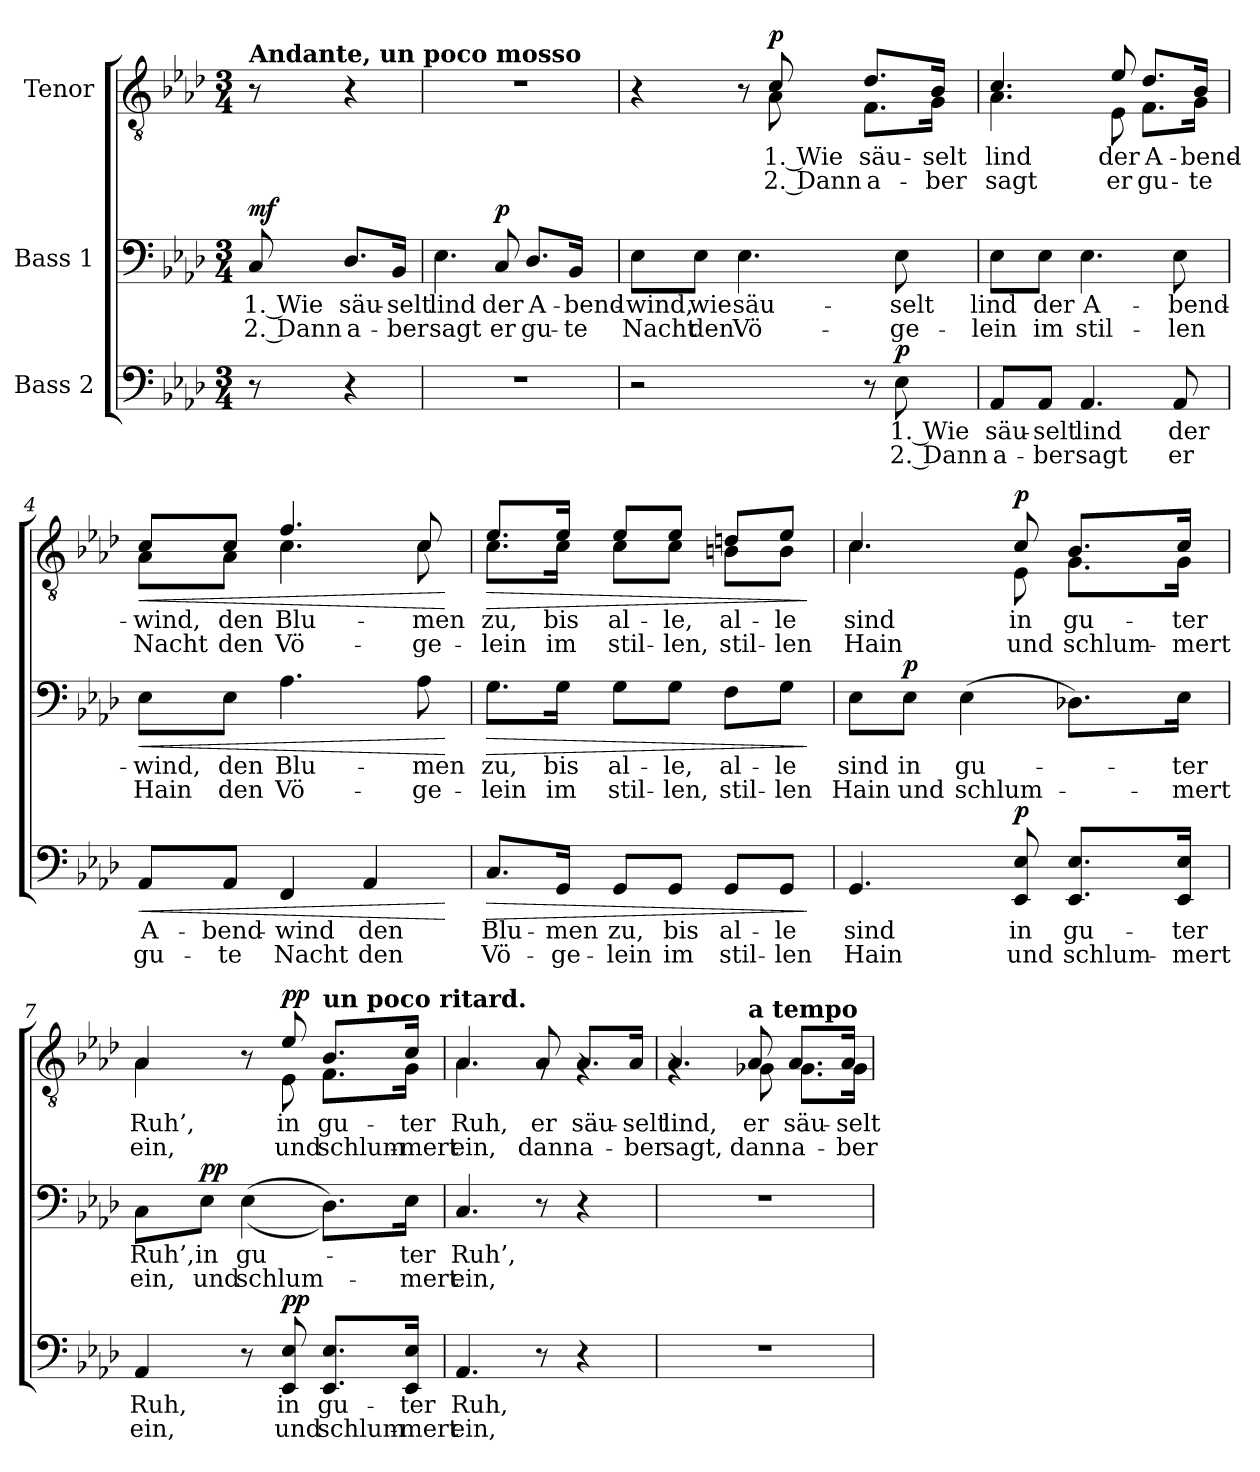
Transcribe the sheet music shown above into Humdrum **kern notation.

**kern	**text	**text	**dynam	**kern	**text	**text	**dynam	**kern	**text	**text	**dynam
*part3	*part3	*part3	*part3	*part2	*part2	*part2	*part2	*part1	*part1	*part1	*part1
*staff3	*staff3	*staff3	*staff3	*staff2	*staff2	*staff2	*staff2	*staff1	*staff1	*staff1	*staff1
*I"Bass 2	*	*	*	*I"Bass 1	*	*	*	*I"Tenor	*	*	*
*clefF4	*	*	*	*clefF4	*	*	*	*clefGv2	*	*	*
*k[b-e-a-d-]	*	*	*	*k[b-e-a-d-]	*	*	*	*k[b-e-a-d-]	*	*	*
*M3/4	*	*	*	*M3/4	*	*	*	*M3/4	*	*	*
=	=	=	=	=	=	=	=	=	=	=	=
!	!	!	!	!	!	!	!	!LO:TX:a:B:t=Andante, un poco mosso	!	!	!
!	!	!	!	!	!LO:LY:b	!LO:LY:b	!LO:DY:a	!	!	!	!
8r	.	.	.	8C/	1. Wie	2. Dann	mf	8r	.	.	.
!	!	!	!	!	!LO:LY:b	!LO:LY:b	!	!	!	!	!
4r	.	.	.	8.D-/L	säu-	a-	.	4r	.	.	.
!	!	!	!	!	!LO:LY:b	!LO:LY:b	!	!	!	!	!
.	.	.	.	16BB-/Jk	-selt	-ber	.	.	.	.	.
=1	=1	=1	=1	=1	=1	=1	=1	=1	=1	=1	=1
!	!	!	!	!	!LO:LY:b	!LO:LY:b	!	!	!	!	!
2.r	.	.	.	4.E-\	lind	sagt	.	2.r	.	.	.
!	!	!	!	!	!LO:LY:b	!LO:LY:b	!LO:DY:a	!	!	!	!
.	.	.	.	8C/	der	er	p	.	.	.	.
!	!	!	!	!	!LO:LY:b	!LO:LY:b	!	!	!	!	!
.	.	.	.	8.D-/L	A-	gu-	.	.	.	.	.
!	!	!	!	!	!LO:LY:b	!LO:LY:b	!	!	!	!	!
.	.	.	.	16BB-/Jk	-bend-	-te	.	.	.	.	.
=2	=2	=2	=2	=2	=2	=2	=2	=2	=2	=2	=2
!	!	!	!	!	!LO:LY:b	!LO:LY:b	!	!	!	!	!
*	*	*	*	*	*	*	*	*^	*	*	*
2r	.	.	.	8E-\L	-wind,	Nacht	.	4r	4ryy	.	.	.
!	!	!	!	!	!LO:LY:b	!LO:LY:b	!	!	!	!	!	!
.	.	.	.	8E-\J	wie	den	.	.	.	.	.	.
!	!	!	!	!	!LO:LY:b	!LO:LY:b	!	!	!	!	!	!
.	.	.	.	4.E-\	säu-	Vö-	.	8r	8ryy	.	.	.
!	!	!	!	!	!	!	!	!	!	!LO:LY:b	!LO:LY:b	!LO:DY:a
.	.	.	.	.	.	.	.	8c/	8A-\	1. Wie	2. Dann	p
!	!	!	!	!	!	!	!	!	!	!LO:LY:b	!LO:LY:b	!
8r	.	.	.	.	.	.	.	8.d-/L	8.F\L	säu-	a-	.
!	!LO:LY:b	!LO:LY:b	!LO:DY:a	!	!LO:LY:b	!LO:LY:b	!	!	!	!	!	!
8E-\	1. Wie	2. Dann	p	8E-\	-selt	-ge-	.	.	.	.	.	.
!	!	!	!	!	!	!	!	!	!	!LO:LY:b	!LO:LY:b	!
.	.	.	.	.	.	.	.	16B-/Jk	16G\Jk	-selt	-ber	.
!!LO:LB:g=z	!!
=3	=3	=3	=3	=3	=3	=3	=3	=3	=3	=3	=3	=3
!	!LO:LY:b	!LO:LY:b	!	!	!LO:LY:b	!LO:LY:b	!	!	!	!LO:LY:b	!LO:LY:b	!
8AA-/L	säu-	a-	.	8E-\L	lind	-lein	.	4.c/	4.A-\	lind	sagt	.
!	!LO:LY:b	!LO:LY:b	!	!	!LO:LY:b	!LO:LY:b	!	!	!	!	!	!
8AA-/J	-selt	-ber	.	8E-\J	der	im	.	.	.	.	.	.
!	!LO:LY:b	!LO:LY:b	!	!	!LO:LY:b	!LO:LY:b	!	!	!	!	!	!
4.AA-/	lind	sagt	.	4.E-\	A-	stil-	.	.	.	.	.	.
!	!	!	!	!	!	!	!	!	!	!LO:LY:b	!LO:LY:b	!
.	.	.	.	.	.	.	.	8e-/	8E-\	der	er	.
!	!	!	!	!	!	!	!	!	!	!LO:LY:b	!LO:LY:b	!
.	.	.	.	.	.	.	.	8.d-/L	8.F\L	A-	gu-	.
!	!LO:LY:b	!LO:LY:b	!	!	!LO:LY:b	!LO:LY:b	!	!	!	!	!	!
8AA-/	der	er	.	8E-\	-bend-	-len	.	.	.	.	.	.
!	!	!	!	!	!	!	!	!	!	!LO:LY:b	!LO:LY:b	!
.	.	.	.	.	.	.	.	16B-/Jk	16G\Jk	-bend-	-te	.
=4	=4	=4	=4	=4	=4	=4	=4	=4	=4	=4	=4	=4
!	!LO:LY:b	!LO:LY:b	!LO:HP:b	!	!LO:LY:b	!LO:LY:b	!LO:HP:b	!	!	!LO:LY:b	!LO:LY:b	!LO:HP:b
8AA-/L	A-	gu-	<	8E-\L	-wind,	Hain	<	8c/L	8A-\L	-wind,	Nacht	<
!	!LO:LY:b	!LO:LY:b	!	!	!LO:LY:b	!LO:LY:b	!	!	!	!LO:LY:b	!LO:LY:b	!
8AA-/J	-bend-	-te	.	8E-\J	den	den	.	8c/J	8A-\J	den	den	.
!	!LO:LY:b	!LO:LY:b	!	!	!LO:LY:b	!LO:LY:b	!	!	!	!LO:LY:b	!LO:LY:b	!
4FF/	-wind	Nacht	.	4.A-\	Blu-	Vö-	.	4.f/	4.c\	Blu-	Vö-	.
!	!LO:LY:b	!LO:LY:b	!	!	!	!	!	!	!	!	!	!
4AA-/	den	den	.	.	.	.	.	.	.	.	.	.
!	!	!	!	!	!LO:LY:b	!LO:LY:b	!	!	!	!LO:LY:b	!LO:LY:b	!
.	.	.	.	8A-\	-men	-ge-	.	8c/	8c\	-men	-ge-	.
*	*	*	*	*	*	*	*	*v	*v	*	*	*
.	.	.	[	.	.	.	[	.	.	.	[
=5	=5	=5	=5	=5	=5	=5	=5	=5	=5	=5	=5
!	!LO:LY:b	!LO:LY:b	!LO:HP:b	!	!LO:LY:b	!LO:LY:b	!LO:HP:b	!	!LO:LY:b	!LO:LY:b	!LO:HP:b
*	*	*	*	*	*	*	*	*^	*	*	*
8.C/L	Blu-	Vö-	>	8.G\L	zu,	-lein	>	8.e-/L	8.c\L	zu,	-lein	>
!	!LO:LY:b	!LO:LY:b	!	!	!LO:LY:b	!LO:LY:b	!	!	!	!LO:LY:b	!LO:LY:b	!
16GG/Jk	-men	-ge-	.	16G\Jk	bis	im	.	16e-/Jk	16c\Jk	bis	im	.
!	!LO:LY:b	!LO:LY:b	!	!	!LO:LY:b	!LO:LY:b	!	!	!	!LO:LY:b	!LO:LY:b	!
8GG/L	zu,	-lein	.	8G\L	al-	stil-	.	8e-/L	8c\L	al-	stil-	.
!	!LO:LY:b	!LO:LY:b	!	!	!LO:LY:b	!LO:LY:b	!	!	!	!LO:LY:b	!LO:LY:b	!
8GG/J	bis	im	.	8G\J	-le,	-len,	.	8e-/J	8c\J	-le,	-len,	.
!	!LO:LY:b	!LO:LY:b	!	!	!LO:LY:b	!LO:LY:b	!	!	!	!LO:LY:b	!LO:LY:b	!
8GG/L	al-	stil-	.	8F\L	al-	stil-	.	8dn/L	8Bn\L	al-	stil-	.
!	!LO:LY:b	!LO:LY:b	!	!	!LO:LY:b	!LO:LY:b	!	!	!	!LO:LY:b	!LO:LY:b	!
8GG/J	-le	-len	.	8G\J	-le	-len	.	8e-/J	8B\J	-le	-len	.
*	*	*	*	*	*	*	*	*v	*v	*	*	*
.	.	.	]	.	.	.	]	.	.	.	]
!!LO:LB:g=z
=6	=6	=6	=6	=6	=6	=6	=6	=6	=6	=6	=6
!	!LO:LY:b	!LO:LY:b	!	!	!LO:LY:b	!LO:LY:b	!	!	!LO:LY:b	!LO:LY:b	!
*	*	*	*	*	*	*	*	*^	*	*	*
4.GG/	sind	Hain	.	8E-\L	sind	Hain	.	4.c/	4.c\	sind	Hain	.
!	!	!	!	!	!LO:LY:b	!LO:LY:b	!LO:DY:a	!	!	!	!	!
.	.	.	.	8E-\J	in	und	p	.	.	.	.	.
!	!	!	!	!	!LO:LY:b	!LO:LY:b	!	!	!	!	!	!
.	.	.	.	(4E-\	gu-	schlum-	.	.	.	.	.	.
!	!LO:LY:b	!LO:LY:b	!LO:DY:a	!	!	!	!	!	!	!LO:LY:b	!LO:LY:b	!LO:DY:a
8EE-/ 8E-/	in	und	p	.	.	.	.	8c/	8E-\	in	und	p
!	!LO:LY:b	!LO:LY:b	!	!	!	!	!	!	!	!LO:LY:b	!LO:LY:b	!
8.EE-/ 8.E-/L	gu-	schlum-	.	8.D-X\L)	.	.	.	8.B-/L	8.G\L	gu-	schlum-	.
!	!LO:LY:b	!LO:LY:b	!	!	!LO:LY:b	!LO:LY:b	!	!	!	!LO:LY:b	!LO:LY:b	!
16EE-/ 16E-/Jk	-ter	-mert	.	16E-\Jk	-ter	-mert	.	16c/Jk	16G\Jk	-ter	-mert	.
=7	=7	=7	=7	=7	=7	=7	=7	=7	=7	=7	=7	=7
!	!LO:LY:b	!LO:LY:b	!	!	!LO:LY:b	!LO:LY:b	!	!	!	!LO:LY:b	!LO:LY:b	!
4AA-/	Ruh,	ein,	.	8C\L	Ruh’,	ein,	.	4A-/	4A-\	Ruh’,	ein,	.
!	!	!	!	!	!LO:LY:b	!LO:LY:b	!LO:DY:a	!	!	!	!	!
.	.	.	.	8E-\J	in	und	pp	.	.	.	.	.
!	!	!	!	!	!LO:LY:b	!LO:LY:b	!	!	!	!	!	!
8r	.	.	.	((4E-\	gu-	schlum-	.	8r	8ryy	.	.	.
!	!LO:LY:b	!LO:LY:b	!LO:DY:a	!	!	!	!	!	!	!LO:LY:b	!LO:LY:b	!LO:DY:a
8EE-/ 8E-/	in	und	pp	.	.	.	.	8e-/	8E-\	in	und	pp
!	!	!	!	!	!	!	!	!LO:TX:a:B:t=un poco ritard.	!	!	!	!
!	!LO:LY:b	!LO:LY:b	!	!	!	!	!	!	!	!LO:LY:b	!LO:LY:b	!
8.EE-/ 8.E-/L	gu-	schlum-	.	8.D-\L))	.	.	.	8.B-/L	8.F\L	gu-	schlum-	.
!	!LO:LY:b	!LO:LY:b	!	!	!LO:LY:b	!LO:LY:b	!	!	!	!LO:LY:b	!LO:LY:b	!
16EE-/ 16E-/Jk	-ter	-mert	.	16E-\Jk	-ter	-mert	.	16c/Jk	16G\Jk	-ter	-mert	.
=8	=8	=8	=8	=8	=8	=8	=8	=8	=8	=8	=8	=8
!	!LO:LY:b	!LO:LY:b	!	!	!LO:LY:b	!LO:LY:b	!	!	!	!LO:LY:b	!LO:LY:b	!
4.AA-/	Ruh,	ein,	.	4.C/	Ruh’,	ein,	.	4.A-/	4.A-\	Ruh,	ein,	.
!	!	!	!	!	!	!	!	!	!	!LO:LY:b	!LO:LY:b	!
8r	.	.	.	8r	.	.	.	8A-/	8rG	er	dann	.
!	!	!	!	!	!	!	!	!	!	!LO:LY:b	!LO:LY:b	!
4r	.	.	.	4r	.	.	.	8.A-/L	4rG	säu-	a-	.
!	!	!	!	!	!	!	!	!	!	!LO:LY:b	!LO:LY:b	!
.	.	.	.	.	.	.	.	16A-/Jk	.	-selt	-ber	.
!!LO:PB:g=z	!!
=9	=9	=9	=9	=9	=9	=9	=9	=9	=9	=9	=9	=9
!	!	!	!	!	!	!	!	!	!	!LO:LY:b	!LO:LY:b	!
2.r	.	.	.	2.r	.	.	.	4.A-/	4.rG	lind,	sagt,	.
!	!	!	!	!	!	!	!	!LO:TX:a:B:t=a tempo	!	!	!	!
!	!	!	!	!	!	!	!	!	!	!LO:LY:b	!LO:LY:b	!
.	.	.	.	.	.	.	.	8A-/	8G-X\	er	dann	.
!	!	!	!	!	!	!	!	!	!	!LO:LY:b	!LO:LY:b	!
.	.	.	.	.	.	.	.	8.A-/L	8.G-\L	säu-	a-	.
!	!	!	!	!	!	!	!	!	!	!LO:LY:b	!LO:LY:b	!
.	.	.	.	.	.	.	.	16A-/Jk	16G-\Jk	-selt	-ber	.
*	*	*	*	*	*	*	*	*v	*v	*	*	*
=	=	=	=	=	=	=	=	=	=	=	=
*-	*-	*-	*-	*-	*-	*-	*-	*-	*-	*-	*-
